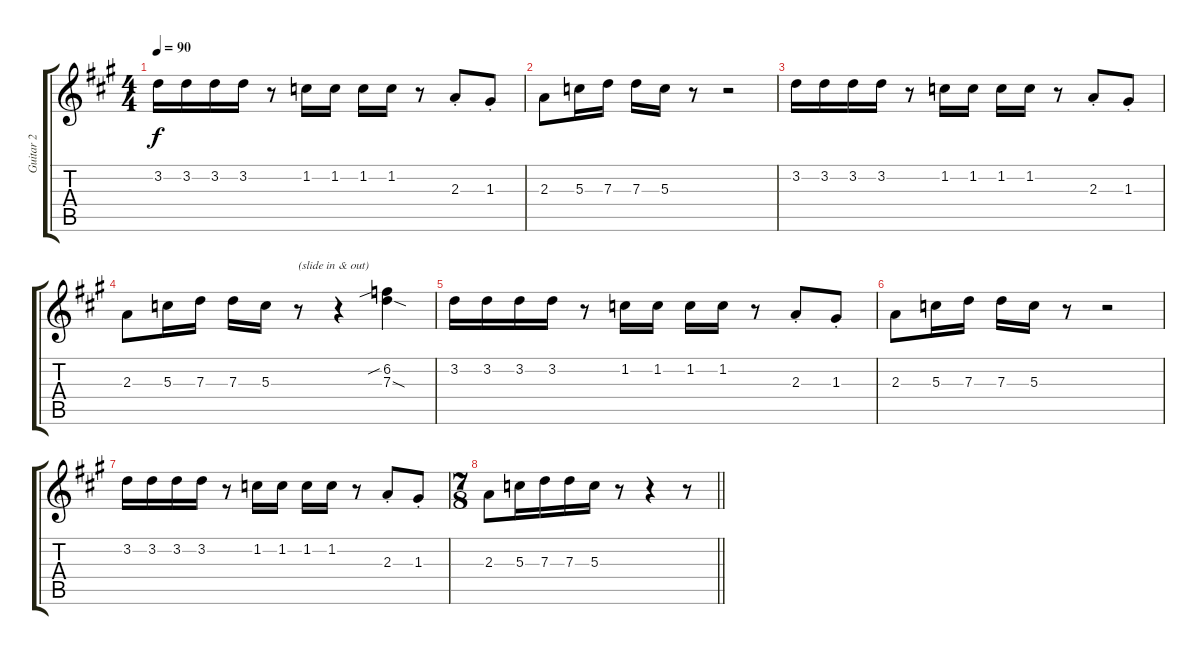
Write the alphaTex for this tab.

\track ("Guitar 2" "Guitar 2") {instrument distortionguitar}
\staff {score tabs}
\tuning (E4 B3 G3 D3 A2 E2) {hide}
\ts (4 4)
\tempo 90
\clef g2
\ks a
3.2.16{dy f volume 13} 3.2.16 3.2.16 3.2.16 r.8 1.2.16 1.2.16 1.2.16 1.2.16 r.8 2.3{st}.8 1.3{st}.8 |
2.3.8 5.3.16 7.3.16 7.3.16 5.3.16 r.8 r.2 |
3.2.16 3.2.16 3.2.16 3.2.16 r.8 1.2.16 1.2.16 1.2.16 1.2.16 r.8 2.3{st}.8 1.3{st}.8 |
2.3.8 5.3.16 7.3.16 7.3.16 5.3.16 r.8{txt "(slide in & out)"} r.4 (6.2{sib} 7.3{sod}).4 |
3.2.16 3.2.16 3.2.16 3.2.16 r.8 1.2.16 1.2.16 1.2.16 1.2.16 r.8 2.3{st}.8 1.3{st}.8 |
2.3.8 5.3.16 7.3.16 7.3.16 5.3.16 r.8 r.2 |
3.2.16 3.2.16 3.2.16 3.2.16 r.8 1.2.16 1.2.16 1.2.16 1.2.16 r.8 2.3{st}.8 1.3{st}.8 |
\ts (7 8)
\barLineRight lightlight
2.3.8 5.3.16 7.3.16 7.3.16 5.3.16 r.8 r.4 r.8
